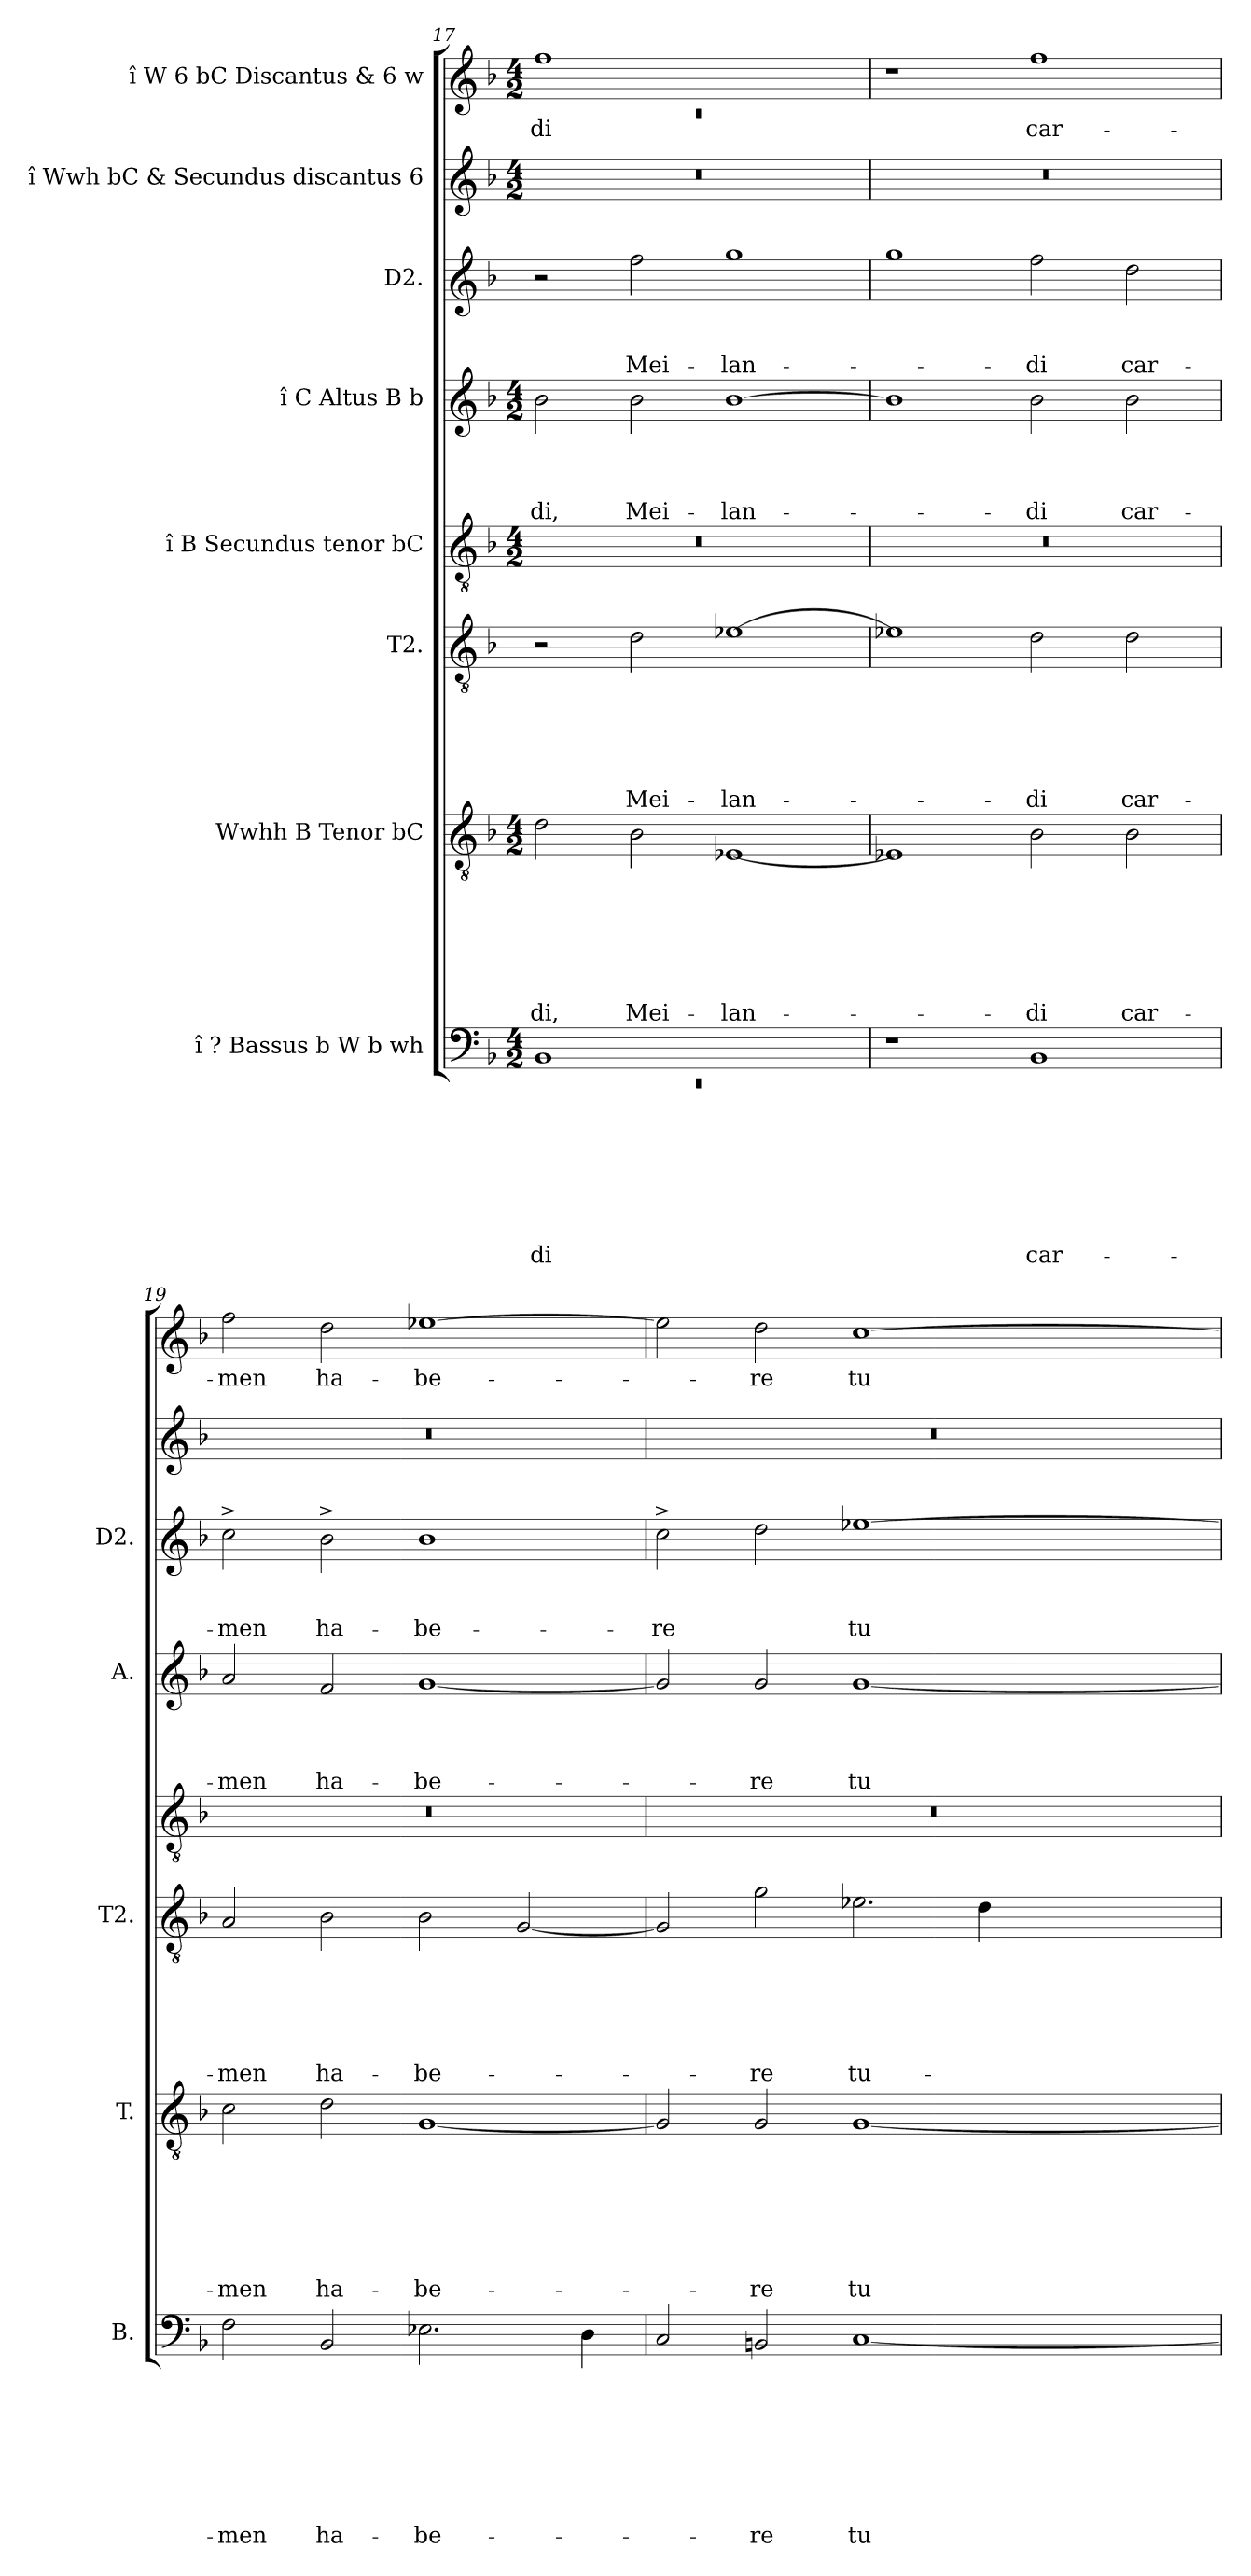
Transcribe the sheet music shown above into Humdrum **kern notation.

**kern	**text	**text	**text	**text	**text	**text	**text	**text	**kern	**text	**text	**text	**text	**text	**text	**text	**kern	**text	**text	**text	**text	**text	**text	**kern	**kern	**text	**text	**text	**text	**kern	**text	**text	**text	**kern	**kern	**text
*part8	*part8	*part8	*part8	*part8	*part8	*part8	*part8	*part8	*part7	*part7	*part7	*part7	*part7	*part7	*part7	*part7	*part6	*part6	*part6	*part6	*part6	*part6	*part6	*part5	*part4	*part4	*part4	*part4	*part4	*part3	*part3	*part3	*part3	*part2	*part1	*part1
*staff8	*staff8	*staff8	*staff8	*staff8	*staff8	*staff8	*staff8	*staff8	*staff7	*staff7	*staff7	*staff7	*staff7	*staff7	*staff7	*staff7	*staff6	*staff6	*staff6	*staff6	*staff6	*staff6	*staff6	*staff5	*staff4	*staff4	*staff4	*staff4	*staff4	*staff3	*staff3	*staff3	*staff3	*staff2	*staff1	*staff1
*I"î ? Bassus b W b wh	*	*	*	*	*	*	*	*	*I"Wwhh B Tenor bC	*	*	*	*	*	*	*	*I"T2.	*	*	*	*	*	*	*I"î B Secundus tenor bC	*I"î C Altus B b	*	*	*	*	*I"D2.	*	*	*	*I"î Wwh bC & Secundus discantus 6	*I"î W 6 bC Discantus & 6 w	*
*I'B.	*	*	*	*	*	*	*	*	*I'T.	*	*	*	*	*	*	*	*I'T2.	*	*	*	*	*	*	*	*I'A.	*	*	*	*	*I'D2.	*	*	*	*	*	*
*clefF4	*	*	*	*	*	*	*	*	*clefGv2	*	*	*	*	*	*	*	*clefGv2	*	*	*	*	*	*	*clefGv2	*clefG2	*	*	*	*	*clefG2	*	*	*	*clefG2	*clefG2	*
*k[b-]	*	*	*	*	*	*	*	*	*k[b-]	*	*	*	*	*	*	*	*k[b-]	*	*	*	*	*	*	*k[b-]	*k[b-]	*	*	*	*	*k[b-]	*	*	*	*k[b-]	*k[b-]	*
*F:	*	*	*	*	*	*	*	*	*F:	*	*	*	*	*	*	*	*F:	*	*	*	*	*	*	*F:	*F:	*	*	*	*	*F:	*	*	*	*F:	*F:	*
*M4/2	*	*	*	*	*	*	*	*	*M4/2	*	*	*	*	*	*	*	*	*	*	*	*	*	*	*M4/2	*M4/2	*	*	*	*	*	*	*	*	*M4/2	*M4/2	*
=17	=17	=17	=17	=17	=17	=17	=17	=17	=17	=17	=17	=17	=17	=17	=17	=17	=17	=17	=17	=17	=17	=17	=17	=17	=17	=17	=17	=17	=17	=17	=17	=17	=17	=17	=17	=17
*^	*	*	*	*	*	*	*	*	*	*	*	*	*	*	*	*	*	*	*	*	*	*	*	*	*	*	*	*	*	*	*	*	*	*	*^	*
!	!LO:N:vis=1	!	!	!	!	!	!	!	!LO:LY:b	!	!	!	!	!	!	!	!LO:LY:b	!	!	!	!	!	!	!	!	!	!	!	!	!LO:LY:b	!	!	!	!	!	!	!LO:N:vis=1	!LO:LY:b
1BB-	0rEE	.	.	.	.	.	.	.	-di	2d\	.	.	.	.	.	.	-di,	2r	.	.	.	.	.	.	0r	2b-\	.	.	.	-di,	2r	.	.	.	0r	1ff	0rc	-di
!	!	!	!	!	!	!	!	!	!	!	!	!	!	!	!	!	!LO:LY:b	!	!	!	!	!	!	!LO:LY:b	!	!	!	!	!	!LO:LY:b	!	!	!	!LO:LY:b	!	!	!	!
.	.	.	.	.	.	.	.	.	.	2B-\	.	.	.	.	.	.	Mei-	2d\	.	.	.	.	.	Mei-	.	2b-\	.	.	.	Mei-	2ff\	.	.	Mei-	.	.	.	.
!	!	!	!	!	!	!	!	!	!	!	!	!	!	!	!	!	!LO:LY:b	!	!	!	!	!	!	!LO:LY:b	!	!	!	!	!	!LO:LY:b	!	!	!	!LO:LY:b	!	!	!	!
1ryy	.	.	.	.	.	.	.	.	.	[>1E-X	.	.	.	.	.	.	-lan-	[>1e-X	.	.	.	.	.	-lan-	.	[>1b-	.	.	.	-lan-	1gg	.	.	-lan-	.	1ryy	.	.
*v	*v	*	*	*	*	*	*	*	*	*	*	*	*	*	*	*	*	*	*	*	*	*	*	*	*	*	*	*	*	*	*	*	*	*	*	*v	*v	*
!!LO:PB:g=z
=18	=18	=18	=18	=18	=18	=18	=18	=18	=18	=18	=18	=18	=18	=18	=18	=18	=18	=18	=18	=18	=18	=18	=18	=18	=18	=18	=18	=18	=18	=18	=18	=18	=18	=18	=18	=18
1r	.	.	.	.	.	.	.	.	1E-X]	.	.	.	.	.	.	.	1e-X]	.	.	.	.	.	.	0r	1b-]	.	.	.	.	1gg	.	.	.	0r	1r	.
!	!	!	!	!	!	!	!	!LO:LY:b	!	!	!	!	!	!	!	!LO:LY:b	!	!	!	!	!	!	!LO:LY:b	!	!	!	!	!	!LO:LY:b	!	!	!	!LO:LY:b	!	!	!LO:LY:b
1BB-	.	.	.	.	.	.	.	car-	2B-\	.	.	.	.	.	.	-di	2d\	.	.	.	.	.	-di	.	2b-\	.	.	.	-di	2ff\	.	.	-di	.	1ff	car-
!	!	!	!	!	!	!	!	!	!	!	!	!	!	!	!	!LO:LY:b	!	!	!	!	!	!	!LO:LY:b	!	!	!	!	!	!LO:LY:b	!	!	!	!LO:LY:b	!	!	!
.	.	.	.	.	.	.	.	.	2B-\	.	.	.	.	.	.	car-	2d\	.	.	.	.	.	car-	.	2b-\	.	.	.	car-	2dd\	.	.	car-	.	.	.
=19	=19	=19	=19	=19	=19	=19	=19	=19	=19	=19	=19	=19	=19	=19	=19	=19	=19	=19	=19	=19	=19	=19	=19	=19	=19	=19	=19	=19	=19	=19	=19	=19	=19	=19	=19	=19
!	!	!	!	!	!	!	!	!LO:LY:b	!	!	!	!	!	!	!	!LO:LY:b	!	!	!	!	!	!	!LO:LY:b	!	!	!	!	!	!LO:LY:b	!	!	!	!LO:LY:b	!	!	!LO:LY:b
2F\	.	.	.	.	.	.	.	-men	2c\	.	.	.	.	.	.	-men	2A/	.	.	.	.	.	-men	0r	2a/	.	.	.	-men	2cc^>\	.	.	-men	0r	2ff\	-men
!	!	!	!	!	!	!	!	!LO:LY:b	!	!	!	!	!	!	!	!LO:LY:b	!	!	!	!	!	!	!LO:LY:b	!	!	!	!	!	!LO:LY:b	!	!	!	!LO:LY:b	!	!	!LO:LY:b
2BB-/	.	.	.	.	.	.	.	ha-	2d\	.	.	.	.	.	.	ha-	2B-\	.	.	.	.	.	ha-	.	2f/	.	.	.	ha-	2b-^>\	.	.	ha-	.	2dd\	ha-
!	!	!	!	!	!	!	!	!LO:LY:b	!	!	!	!	!	!	!	!LO:LY:b	!	!	!	!	!	!	!LO:LY:b	!	!	!	!	!	!LO:LY:b	!	!	!	!LO:LY:b	!	!	!LO:LY:b
2.E-X\	.	.	.	.	.	.	.	-be-	[<1G	.	.	.	.	.	.	-be-	2B-\	.	.	.	.	.	-be-	.	[<1g	.	.	.	-be-	1b-	.	.	-be-	.	[>1ee-X	-be-
.	.	.	.	.	.	.	.	.	.	.	.	.	.	.	.	.	[<2G/	.	.	.	.	.	.	.	.	.	.	.	.	.	.	.	.	.	.	.
4D\	.	.	.	.	.	.	.	.	.	.	.	.	.	.	.	.	.	.	.	.	.	.	.	.	.	.	.	.	.	.	.	.	.	.	.	.
=20	=20	=20	=20	=20	=20	=20	=20	=20	=20	=20	=20	=20	=20	=20	=20	=20	=20	=20	=20	=20	=20	=20	=20	=20	=20	=20	=20	=20	=20	=20	=20	=20	=20	=20	=20	=20
!	!	!	!	!	!	!	!	!	!	!	!	!	!	!	!	!	!	!	!	!	!	!	!	!	!	!	!	!	!	!	!	!	!LO:LY:b	!	!	!
2C/	.	.	.	.	.	.	.	.	2G/]	.	.	.	.	.	.	.	2G/]	.	.	.	.	.	.	0r	2g/]	.	.	.	.	2cc^>\	.	.	-re	0r	2ee-\]	.
!	!	!	!	!	!	!	!	!LO:LY:b	!	!	!	!	!	!	!	!LO:LY:b	!	!	!	!	!	!	!LO:LY:b	!	!	!	!	!	!LO:LY:b	!	!	!	!	!	!	!LO:LY:b
2BBn/	.	.	.	.	.	.	.	-re	2G/	.	.	.	.	.	.	-re	2g\	.	.	.	.	.	-re	.	2g/	.	.	.	-re	2dd\	.	.	.	.	2dd\	-re
!	!	!	!	!	!	!	!	!LO:LY:b	!	!	!	!	!	!	!	!LO:LY:b	!	!	!	!	!	!	!LO:LY:b	!	!	!	!	!	!LO:LY:b	!	!	!	!LO:LY:b	!	!	!LO:LY:b
[<1C	.	.	.	.	.	.	.	tu-	[<1G	.	.	.	.	.	.	tu-	2.e-X\	.	.	.	.	.	tu-	.	[<1g	.	.	.	tu-	[>1ee-X	.	.	tu-	.	[>1cc	tu-
.	.	.	.	.	.	.	.	.	.	.	.	.	.	.	.	.	4d\	.	.	.	.	.	.	.	.	.	.	.	.	.	.	.	.	.	.	.
=	=	=	=	=	=	=	=	=	=	=	=	=	=	=	=	=	=	=	=	=	=	=	=	=	=	=	=	=	=	=	=	=	=	=	=	=
*-	*-	*-	*-	*-	*-	*-	*-	*-	*-	*-	*-	*-	*-	*-	*-	*-	*-	*-	*-	*-	*-	*-	*-	*-	*-	*-	*-	*-	*-	*-	*-	*-	*-	*-	*-	*-
